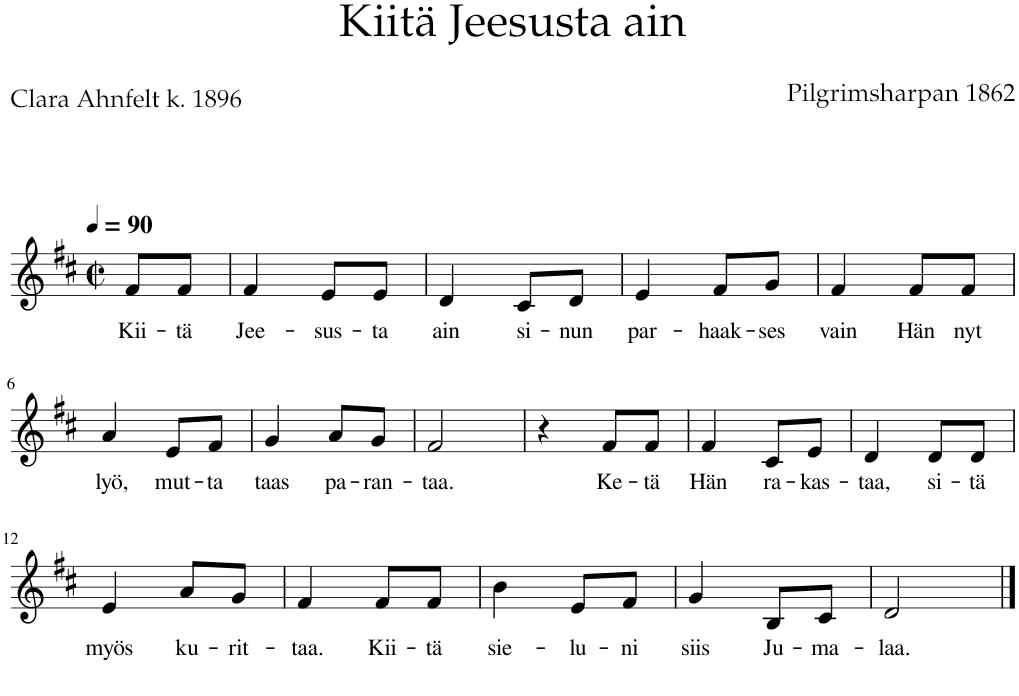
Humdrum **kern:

**kern	**text
*part1	*part1
*staff1	*staff1
*I"Staff	*
*clefG2	*
*k[f#c#]	*
*M2/2	*
*met(c|)	*
*MM90	*
=1	=1
!	!LO:LY:b
8f#/L	Kii-
!	!LO:LY:b
8f#/J	-tä
=2	=2
!	!LO:LY:b
4f#/	Jee-
!	!LO:LY:b
8e/L	-sus-
!	!LO:LY:b
8e/J	-ta
=3	=3
!	!LO:LY:b
4d/	ain
!	!LO:LY:b
8c#/L	si-
!	!LO:LY:b
8d/J	-nun
=4	=4
!	!LO:LY:b
4e/	par-
!	!LO:LY:b
8f#/L	-haak-
!	!LO:LY:b
8g/J	-ses
=5	=5
!	!LO:LY:b
4f#/	vain
!	!LO:LY:b
8f#/L	Hän
!	!LO:LY:b
8f#/J	nyt
!!LO:LB:g=z
=6	=6
!	!LO:LY:b
4a/	lyö,
!	!LO:LY:b
8e/L	mut-
!	!LO:LY:b
8f#/J	-ta
=7	=7
!	!LO:LY:b
4g/	taas
!	!LO:LY:b
8a/L	pa-
!	!LO:LY:b
8g/J	-ran-
=8	=8
!	!LO:LY:b
2f#/	-taa.
=9	=9
4r	.
!	!LO:LY:b
8f#/L	Ke-
!	!LO:LY:b
8f#/J	-tä
=10	=10
!	!LO:LY:b
4f#/	Hän
!	!LO:LY:b
8c#/L	ra-
!	!LO:LY:b
8e/J	-kas-
=11	=11
!	!LO:LY:b
4d/	-taa,
!	!LO:LY:b
8d/L	si-
!	!LO:LY:b
8d/J	-tä
!!LO:LB:g=z
=12	=12
!	!LO:LY:b
4e/	myös
!	!LO:LY:b
8a/L	ku-
!	!LO:LY:b
8g/J	-rit-
=13	=13
!	!LO:LY:b
4f#/	-taa.
!	!LO:LY:b
8f#/L	Kii-
!	!LO:LY:b
8f#/J	-tä
=14	=14
!	!LO:LY:b
4b\	sie-
!	!LO:LY:b
8e/L	-lu-
!	!LO:LY:b
8f#/J	-ni
=15	=15
!	!LO:LY:b
4g/	siis
!	!LO:LY:b
8B/L	Ju-
!	!LO:LY:b
8c#/J	-ma-
=16	=16
!	!LO:LY:b
2d/	-laa.
==	==
*-	*-
